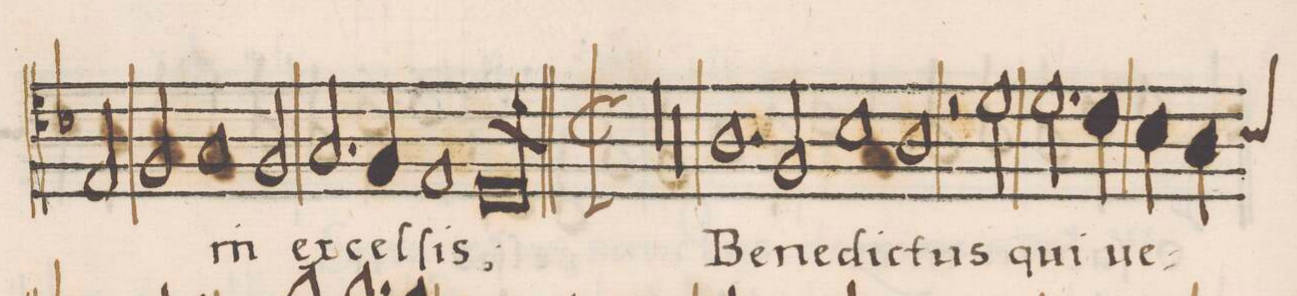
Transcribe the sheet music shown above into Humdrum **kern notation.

**kern	**text
*I"TENOR	*
*clefC4	*
*k[b-]	*
*met(C|)	*
*M2/1	*
2E/	-ſis
*	*Xij
=79-	=79-
2F/	.
1G/	in
2F/	.
=80-	=80-
2.G/	ex-
4F/	-cel-
1E/	-ſis;
=81-	=81-
00D/	.
=82-	=82-
=83||-	=83||-
*M2/1	*
*met(C|)	*
00r	.
=84-	=84-
=85-	=85-
00r	.
=86-	=86-
=87-	=87-
1.A\	Be-
2F/	-ne-
=88-	=88-
1B-\	-dic-
1A\	-tus
=89-	=89-
2r	.
2d\	qui
2.d\	.
4c\	ue-
=90-	=90-
4B-\	.
*custos:B-	*
4A\	.
*-	*-
